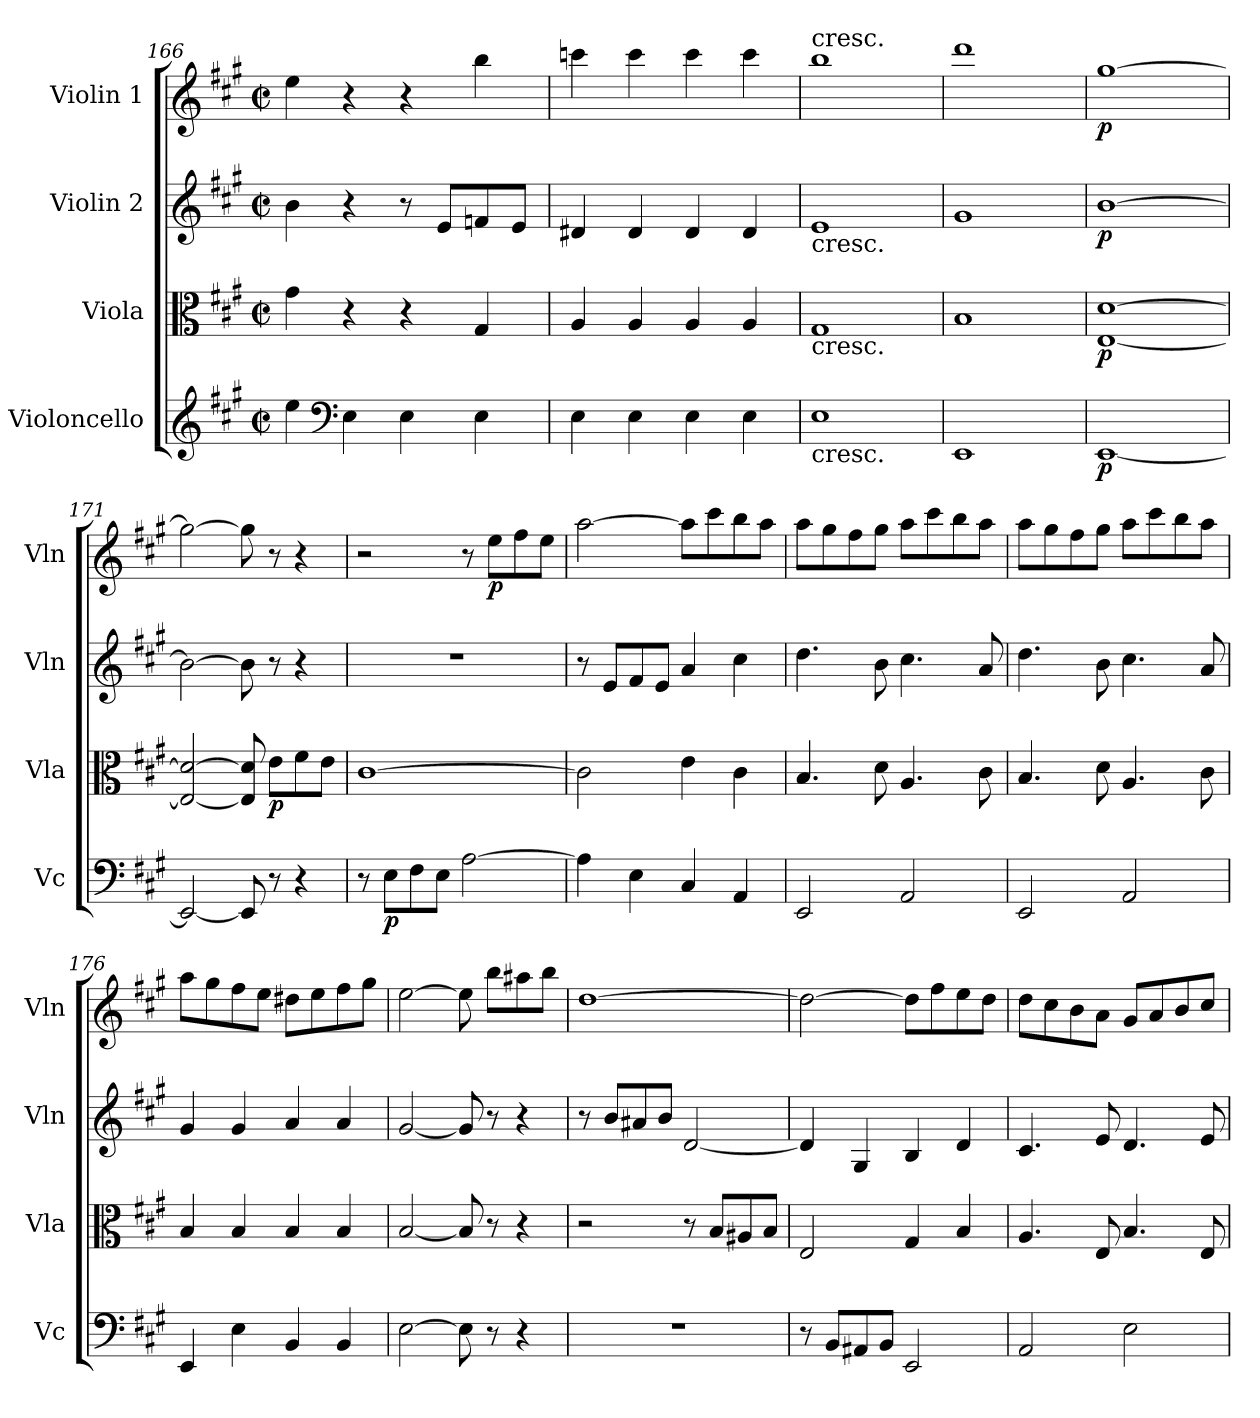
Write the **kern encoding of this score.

**kern	**dynam	**kern	**dynam	**kern	**dynam	**kern	**dynam
*part4	*part4	*part3	*part3	*part2	*part2	*part1	*part1
*staff4	*staff4	*staff3	*staff3	*staff2	*staff2	*staff1	*staff1
*I"Violoncello	*	*I"Viola	*	*I"Violin 2	*	*I"Violin 1	*
*I'Vc	*	*I'Vla	*	*I'Vln	*	*I'Vln	*
*clefG2	*	*clefC3	*	*clefG2	*	*clefG2	*
*k[f#c#g#]	*	*k[f#c#g#]	*	*k[f#c#g#]	*	*k[f#c#g#]	*
*A:	*	*A:	*	*A:	*	*A:	*
*M2/2	*	*M2/2	*	*M2/2	*	*M2/2	*
*met(c|)	*	*met(c|)	*	*met(c|)	*	*met(c|)	*
=166	=166	=166	=166	=166	=166	=166	=166
4ee\	.	4g#\	.	4b\	.	4ee\	.
*clefF4	*	*	*	*	*	*	*
4E\	.	4r	.	4r	.	4r	.
4E\	.	4r	.	8r	.	4r	.
.	.	.	.	8e/L	.	.	.
4E\	.	4G#/	.	8fn/	.	4bb\	.
.	.	.	.	8e/J	.	.	.
=167	=167	=167	=167	=167	=167	=167	=167
4E\	.	4A/	.	4d#X/	.	4cccn\	.
4E\	.	4A/	.	4d#/	.	4ccc\	.
4E\	.	4A/	.	4d#/	.	4ccc\	.
4E\	.	4A/	.	4d#/	.	4ccc\	.
=168	=168	=168	=168	=168	=168	=168	=168
!	!	!	!	!	!	!LO:TX:a:t=cresc.	!
!	!	!	!	!LO:TX:b:t=cresc.	!	!	!
!	!	!LO:TX:b:t=cresc.	!	!	!	!	!
!LO:TX:b:t=cresc.	!	!	!	!	!	!	!
1E	.	1G#	.	1e	.	1bb	.
=169	=169	=169	=169	=169	=169	=169	=169
1EE	.	1B	.	1g#	.	1ddd	.
=170	=170	=170	=170	=170	=170	=170	=170
!	!LO:DY:b	!	!LO:DY:b	!	!LO:DY:b	!	!LO:DY:b
[1EE	p	[1E [1d	p	[1b	p	[1gg#	p
=171	=171	=171	=171	=171	=171	=171	=171
2EE/_	.	2E/_ 2d/_	.	2b\_	.	2gg#\_	.
8EE/]	.	8E/] 8d/]	.	8b\]	.	8gg#\]	.
!	!	!	!LO:DY:b	!	!	!	!
8r	.	8e\L	p	8r	.	8r	.
4r	.	8f#\	.	4r	.	4r	.
.	.	8e\J	.	.	.	.	.
=172	=172	=172	=172	=172	=172	=172	=172
8r	.	[1c#	.	1r	.	2r	.
!	!LO:DY:b	!	!	!	!	!	!
8E\L	p	.	.	.	.	.	.
8F#\	.	.	.	.	.	.	.
8E\J	.	.	.	.	.	.	.
[2A\	.	.	.	.	.	8r	.
!	!	!	!	!	!	!	!LO:DY:b
.	.	.	.	.	.	8ee\L	p
.	.	.	.	.	.	8ff#\	.
.	.	.	.	.	.	8ee\J	.
=173	=173	=173	=173	=173	=173	=173	=173
4A\]	.	2c#\]	.	8r	.	[2aa\	.
.	.	.	.	8e/L	.	.	.
4E\	.	.	.	8f#/	.	.	.
.	.	.	.	8e/J	.	.	.
4C#/	.	4e\	.	4a/	.	8aa\L]	.
.	.	.	.	.	.	8ccc#\	.
4AA/	.	4c#\	.	4cc#\	.	8bb\	.
.	.	.	.	.	.	8aa\J	.
=174	=174	=174	=174	=174	=174	=174	=174
2EE/	.	4.B/	.	4.dd\	.	8aa\L	.
.	.	.	.	.	.	8gg#\	.
.	.	.	.	.	.	8ff#\	.
.	.	8d\	.	8b\	.	8gg#\J	.
2AA/	.	4.A/	.	4.cc#\	.	8aa\L	.
.	.	.	.	.	.	8ccc#\	.
.	.	.	.	.	.	8bb\	.
.	.	8c#\	.	8a/	.	8aa\J	.
=175	=175	=175	=175	=175	=175	=175	=175
2EE/	.	4.B/	.	4.dd\	.	8aa\L	.
.	.	.	.	.	.	8gg#\	.
.	.	.	.	.	.	8ff#\	.
.	.	8d\	.	8b\	.	8gg#\J	.
2AA/	.	4.A/	.	4.cc#\	.	8aa\L	.
.	.	.	.	.	.	8ccc#\	.
.	.	.	.	.	.	8bb\	.
.	.	8c#\	.	8a/	.	8aa\J	.
=176	=176	=176	=176	=176	=176	=176	=176
4EE/	.	4B/	.	4g#/	.	8aa\L	.
.	.	.	.	.	.	8gg#\	.
4E\	.	4B/	.	4g#/	.	8ff#\	.
.	.	.	.	.	.	8ee\J	.
4BB/	.	4B/	.	4a/	.	8dd#X\L	.
.	.	.	.	.	.	8ee\	.
4BB/	.	4B/	.	4a/	.	8ff#\	.
.	.	.	.	.	.	8gg#\J	.
=177	=177	=177	=177	=177	=177	=177	=177
[2E\	.	[2B/	.	[2g#/	.	[2ee\	.
8E\]	.	8B/]	.	8g#/]	.	8ee\]	.
8r	.	8r	.	8r	.	8bb\L	.
4r	.	4r	.	4r	.	8aa#X\	.
.	.	.	.	.	.	8bb\J	.
=178	=178	=178	=178	=178	=178	=178	=178
1r	.	2r	.	8r	.	[1dd	.
.	.	.	.	8b/L	.	.	.
.	.	.	.	8a#X/	.	.	.
.	.	.	.	8b/J	.	.	.
.	.	8r	.	[2d/	.	.	.
.	.	8B/L	.	.	.	.	.
.	.	8A#X/	.	.	.	.	.
.	.	8B/J	.	.	.	.	.
=179	=179	=179	=179	=179	=179	=179	=179
8r	.	2E/	.	4d/]	.	2dd\_	.
8BB/L	.	.	.	.	.	.	.
8AA#X/	.	.	.	4G#/	.	.	.
8BB/J	.	.	.	.	.	.	.
2EE/	.	4G#/	.	4B/	.	8dd\L]	.
.	.	.	.	.	.	8ff#\	.
.	.	4B/	.	4d/	.	8ee\	.
.	.	.	.	.	.	8dd\J	.
=180	=180	=180	=180	=180	=180	=180	=180
2AA/	.	4.A/	.	4.c#/	.	8dd\L	.
.	.	.	.	.	.	8cc#\	.
.	.	.	.	.	.	8b\	.
.	.	8E/	.	8e/	.	8a\J	.
2E\	.	4.B/	.	4.d/	.	8g#/L	.
.	.	.	.	.	.	8a/	.
.	.	.	.	.	.	8b/	.
.	.	8E/	.	8e/	.	8cc#/J	.
=	=	=	=	=	=	=	=
*-	*-	*-	*-	*-	*-	*-	*-
